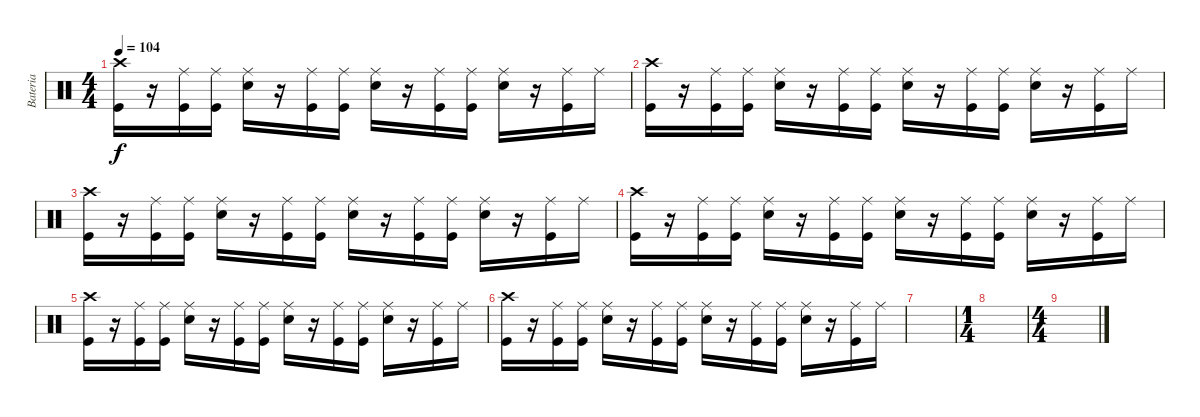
\track ("Bateria" "Bateria") {instrument percussion}
\staff {score}
\articulation defaults
\ts (4 4)
\tempo 104
\clef neutral
\ks c
("Kick (hit)" "Crash high (hit)").16{dy f} r.16 ("Kick (hit)" "Ride (middle)").16 ("Kick (hit)" "Ride (middle)").16 ("Ride (middle)" "Snare (hit) 2").16 r.16 ("Kick (hit)" "Ride (middle)").16 ("Kick (hit)" "Ride (middle)").16 ("Ride (middle)" "Snare (hit) 2").16 r.16 ("Kick (hit)" "Ride (middle)").16 ("Kick (hit)" "Ride (middle)").16 ("Ride (middle)" "Snare (hit) 2").16 r.16 ("Kick (hit)" "Ride (middle)").16 "Ride (middle)".16 |
("Kick (hit)" "Crash high (hit)").16 r.16 ("Kick (hit)" "Ride (middle)").16 ("Kick (hit)" "Ride (middle)").16 ("Ride (middle)" "Snare (hit) 2").16 r.16 ("Kick (hit)" "Ride (middle)").16 ("Kick (hit)" "Ride (middle)").16 ("Ride (middle)" "Snare (hit) 2").16 r.16 ("Kick (hit)" "Ride (middle)").16 ("Kick (hit)" "Ride (middle)").16 ("Ride (middle)" "Snare (hit) 2").16 r.16 ("Kick (hit)" "Ride (middle)").16 "Ride (middle)".16 |
("Kick (hit)" "Crash high (hit)").16 r.16 ("Kick (hit)" "Ride (middle)").16 ("Kick (hit)" "Ride (middle)").16 ("Ride (middle)" "Snare (hit) 2").16 r.16 ("Kick (hit)" "Ride (middle)").16 ("Kick (hit)" "Ride (middle)").16 ("Ride (middle)" "Snare (hit) 2").16 r.16 ("Kick (hit)" "Ride (middle)").16 ("Kick (hit)" "Ride (middle)").16 ("Ride (middle)" "Snare (hit) 2").16 r.16 ("Kick (hit)" "Ride (middle)").16 "Ride (middle)".16 |
("Kick (hit)" "Crash high (hit)").16 r.16 ("Kick (hit)" "Ride (middle)").16 ("Kick (hit)" "Ride (middle)").16 ("Ride (middle)" "Snare (hit) 2").16 r.16 ("Kick (hit)" "Ride (middle)").16 ("Kick (hit)" "Ride (middle)").16 ("Ride (middle)" "Snare (hit) 2").16 r.16 ("Kick (hit)" "Ride (middle)").16 ("Kick (hit)" "Ride (middle)").16 ("Ride (middle)" "Snare (hit) 2").16 r.16 ("Kick (hit)" "Ride (middle)").16 "Ride (middle)".16 |
("Kick (hit)" "Crash high (hit)").16 r.16 ("Kick (hit)" "Ride (middle)").16 ("Kick (hit)" "Ride (middle)").16 ("Ride (middle)" "Snare (hit) 2").16 r.16 ("Kick (hit)" "Ride (middle)").16 ("Kick (hit)" "Ride (middle)").16 ("Ride (middle)" "Snare (hit) 2").16 r.16 ("Kick (hit)" "Ride (middle)").16 ("Kick (hit)" "Ride (middle)").16 ("Ride (middle)" "Snare (hit) 2").16 r.16 ("Kick (hit)" "Ride (middle)").16 "Ride (middle)".16 |
("Kick (hit)" "Crash high (hit)").16 r.16 ("Kick (hit)" "Ride (middle)").16 ("Kick (hit)" "Ride (middle)").16 ("Ride (middle)" "Snare (hit) 2").16 r.16 ("Kick (hit)" "Ride (middle)").16 ("Kick (hit)" "Ride (middle)").16 ("Ride (middle)" "Snare (hit) 2").16 r.16 ("Kick (hit)" "Ride (middle)").16 ("Kick (hit)" "Ride (middle)").16 ("Ride (middle)" "Snare (hit) 2").16 r.16 ("Kick (hit)" "Ride (middle)").16 "Ride (middle)".16 |
|
\ts (1 4)
|
\ts (4 4)
